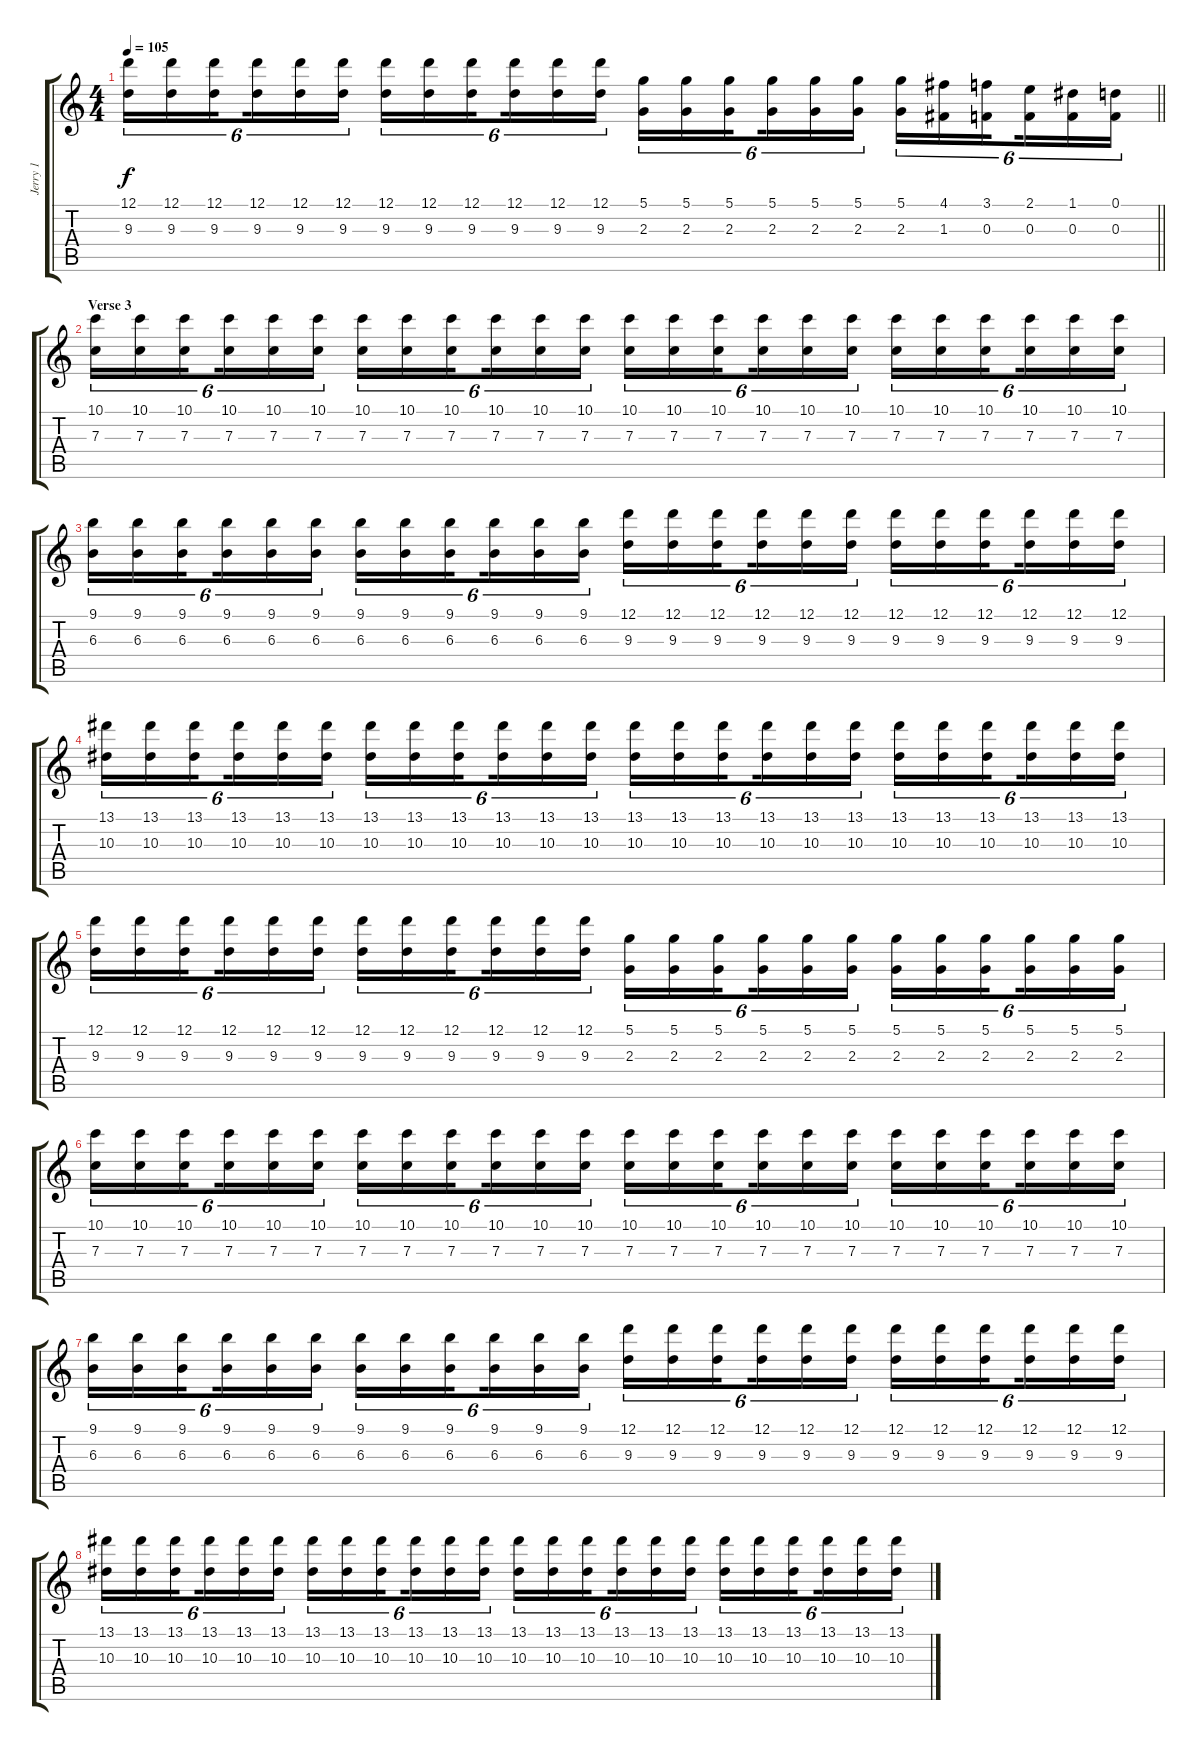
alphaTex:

\track ("Jerry 1" "Jerry 1") {instrument distortionguitar}
\staff {score tabs}
\tuning (D4 A3 F3 C3 G2 C2) {hide}
\ts (4 4)
\tempo 105
\clef g2
\barLineRight lightlight
\ks c
(12.1 9.3).16{tu (6 4) dy f} (12.1 9.3).16{tu (6 4)} (12.1 9.3).16{tu (6 4) beam splitsecondary} (12.1 9.3).16{tu (6 4)} (12.1 9.3).16{tu (6 4)} (12.1 9.3).16{tu (6 4)} (12.1 9.3).16{tu (6 4)} (12.1 9.3).16{tu (6 4)} (12.1 9.3).16{tu (6 4) beam splitsecondary} (12.1 9.3).16{tu (6 4)} (12.1 9.3).16{tu (6 4)} (12.1 9.3).16{tu (6 4)} (5.1 2.3).16{tu (6 4)} (5.1 2.3).16{tu (6 4)} (5.1 2.3).16{tu (6 4) beam splitsecondary} (5.1 2.3).16{tu (6 4)} (5.1 2.3).16{tu (6 4)} (5.1 2.3).16{tu (6 4)} (5.1 2.3).16{tu (6 4)} (4.1 1.3).16{tu (6 4)} (3.1 0.3).16{tu (6 4) beam splitsecondary} (2.1 0.3).16{tu (6 4)} (1.1 0.3).16{tu (6 4)} (0.1 0.3).16{tu (6 4)} |
\section ("" "Verse 3")
(10.1 7.3).16{tu (6 4) volume 9 instrument distortionguitar} (10.1 7.3).16{tu (6 4)} (10.1 7.3).16{tu (6 4) beam splitsecondary} (10.1 7.3).16{tu (6 4)} (10.1 7.3).16{tu (6 4)} (10.1 7.3).16{tu (6 4)} (10.1 7.3).16{tu (6 4)} (10.1 7.3).16{tu (6 4)} (10.1 7.3).16{tu (6 4) beam splitsecondary} (10.1 7.3).16{tu (6 4)} (10.1 7.3).16{tu (6 4)} (10.1 7.3).16{tu (6 4)} (10.1 7.3).16{tu (6 4)} (10.1 7.3).16{tu (6 4)} (10.1 7.3).16{tu (6 4) beam splitsecondary} (10.1 7.3).16{tu (6 4)} (10.1 7.3).16{tu (6 4)} (10.1 7.3).16{tu (6 4)} (10.1 7.3).16{tu (6 4)} (10.1 7.3).16{tu (6 4)} (10.1 7.3).16{tu (6 4) beam splitsecondary} (10.1 7.3).16{tu (6 4)} (10.1 7.3).16{tu (6 4)} (10.1 7.3).16{tu (6 4)} |
(9.1 6.3).16{tu (6 4)} (9.1 6.3).16{tu (6 4)} (9.1 6.3).16{tu (6 4) beam splitsecondary} (9.1 6.3).16{tu (6 4)} (9.1 6.3).16{tu (6 4)} (9.1 6.3).16{tu (6 4)} (9.1 6.3).16{tu (6 4)} (9.1 6.3).16{tu (6 4)} (9.1 6.3).16{tu (6 4) beam splitsecondary} (9.1 6.3).16{tu (6 4)} (9.1 6.3).16{tu (6 4)} (9.1 6.3).16{tu (6 4)} (12.1 9.3).16{tu (6 4)} (12.1 9.3).16{tu (6 4)} (12.1 9.3).16{tu (6 4) beam splitsecondary} (12.1 9.3).16{tu (6 4)} (12.1 9.3).16{tu (6 4)} (12.1 9.3).16{tu (6 4)} (12.1 9.3).16{tu (6 4)} (12.1 9.3).16{tu (6 4)} (12.1 9.3).16{tu (6 4) beam splitsecondary} (12.1 9.3).16{tu (6 4)} (12.1 9.3).16{tu (6 4)} (12.1 9.3).16{tu (6 4)} |
(13.1 10.3).16{tu (6 4)} (13.1 10.3).16{tu (6 4)} (13.1 10.3).16{tu (6 4) beam splitsecondary} (13.1 10.3).16{tu (6 4)} (13.1 10.3).16{tu (6 4)} (13.1 10.3).16{tu (6 4)} (13.1 10.3).16{tu (6 4)} (13.1 10.3).16{tu (6 4)} (13.1 10.3).16{tu (6 4) beam splitsecondary} (13.1 10.3).16{tu (6 4)} (13.1 10.3).16{tu (6 4)} (13.1 10.3).16{tu (6 4)} (13.1 10.3).16{tu (6 4)} (13.1 10.3).16{tu (6 4)} (13.1 10.3).16{tu (6 4) beam splitsecondary} (13.1 10.3).16{tu (6 4)} (13.1 10.3).16{tu (6 4)} (13.1 10.3).16{tu (6 4)} (13.1 10.3).16{tu (6 4)} (13.1 10.3).16{tu (6 4)} (13.1 10.3).16{tu (6 4) beam splitsecondary} (13.1 10.3).16{tu (6 4)} (13.1 10.3).16{tu (6 4)} (13.1 10.3).16{tu (6 4)} |
(12.1 9.3).16{tu (6 4)} (12.1 9.3).16{tu (6 4)} (12.1 9.3).16{tu (6 4) beam splitsecondary} (12.1 9.3).16{tu (6 4)} (12.1 9.3).16{tu (6 4)} (12.1 9.3).16{tu (6 4)} (12.1 9.3).16{tu (6 4)} (12.1 9.3).16{tu (6 4)} (12.1 9.3).16{tu (6 4) beam splitsecondary} (12.1 9.3).16{tu (6 4)} (12.1 9.3).16{tu (6 4)} (12.1 9.3).16{tu (6 4)} (5.1 2.3).16{tu (6 4)} (5.1 2.3).16{tu (6 4)} (5.1 2.3).16{tu (6 4) beam splitsecondary} (5.1 2.3).16{tu (6 4)} (5.1 2.3).16{tu (6 4)} (5.1 2.3).16{tu (6 4)} (5.1 2.3).16{tu (6 4)} (5.1 2.3).16{tu (6 4)} (5.1 2.3).16{tu (6 4) beam splitsecondary} (5.1 2.3).16{tu (6 4)} (5.1 2.3).16{tu (6 4)} (5.1 2.3).16{tu (6 4)} |
(10.1 7.3).16{tu (6 4)} (10.1 7.3).16{tu (6 4)} (10.1 7.3).16{tu (6 4) beam splitsecondary} (10.1 7.3).16{tu (6 4)} (10.1 7.3).16{tu (6 4)} (10.1 7.3).16{tu (6 4)} (10.1 7.3).16{tu (6 4)} (10.1 7.3).16{tu (6 4)} (10.1 7.3).16{tu (6 4) beam splitsecondary} (10.1 7.3).16{tu (6 4)} (10.1 7.3).16{tu (6 4)} (10.1 7.3).16{tu (6 4)} (10.1 7.3).16{tu (6 4)} (10.1 7.3).16{tu (6 4)} (10.1 7.3).16{tu (6 4) beam splitsecondary} (10.1 7.3).16{tu (6 4)} (10.1 7.3).16{tu (6 4)} (10.1 7.3).16{tu (6 4)} (10.1 7.3).16{tu (6 4)} (10.1 7.3).16{tu (6 4)} (10.1 7.3).16{tu (6 4) beam splitsecondary} (10.1 7.3).16{tu (6 4)} (10.1 7.3).16{tu (6 4)} (10.1 7.3).16{tu (6 4)} |
(9.1 6.3).16{tu (6 4)} (9.1 6.3).16{tu (6 4)} (9.1 6.3).16{tu (6 4) beam splitsecondary} (9.1 6.3).16{tu (6 4)} (9.1 6.3).16{tu (6 4)} (9.1 6.3).16{tu (6 4)} (9.1 6.3).16{tu (6 4)} (9.1 6.3).16{tu (6 4)} (9.1 6.3).16{tu (6 4) beam splitsecondary} (9.1 6.3).16{tu (6 4)} (9.1 6.3).16{tu (6 4)} (9.1 6.3).16{tu (6 4)} (12.1 9.3).16{tu (6 4)} (12.1 9.3).16{tu (6 4)} (12.1 9.3).16{tu (6 4) beam splitsecondary} (12.1 9.3).16{tu (6 4)} (12.1 9.3).16{tu (6 4)} (12.1 9.3).16{tu (6 4)} (12.1 9.3).16{tu (6 4)} (12.1 9.3).16{tu (6 4)} (12.1 9.3).16{tu (6 4) beam splitsecondary} (12.1 9.3).16{tu (6 4)} (12.1 9.3).16{tu (6 4)} (12.1 9.3).16{tu (6 4)} |
(13.1 10.3).16{tu (6 4)} (13.1 10.3).16{tu (6 4)} (13.1 10.3).16{tu (6 4) beam splitsecondary} (13.1 10.3).16{tu (6 4)} (13.1 10.3).16{tu (6 4)} (13.1 10.3).16{tu (6 4)} (13.1 10.3).16{tu (6 4)} (13.1 10.3).16{tu (6 4)} (13.1 10.3).16{tu (6 4) beam splitsecondary} (13.1 10.3).16{tu (6 4)} (13.1 10.3).16{tu (6 4)} (13.1 10.3).16{tu (6 4)} (13.1 10.3).16{tu (6 4)} (13.1 10.3).16{tu (6 4)} (13.1 10.3).16{tu (6 4) beam splitsecondary} (13.1 10.3).16{tu (6 4)} (13.1 10.3).16{tu (6 4)} (13.1 10.3).16{tu (6 4)} (13.1 10.3).16{tu (6 4)} (13.1 10.3).16{tu (6 4)} (13.1 10.3).16{tu (6 4) beam splitsecondary} (13.1 10.3).16{tu (6 4)} (13.1 10.3).16{tu (6 4)} (13.1 10.3).16{tu (6 4)}
